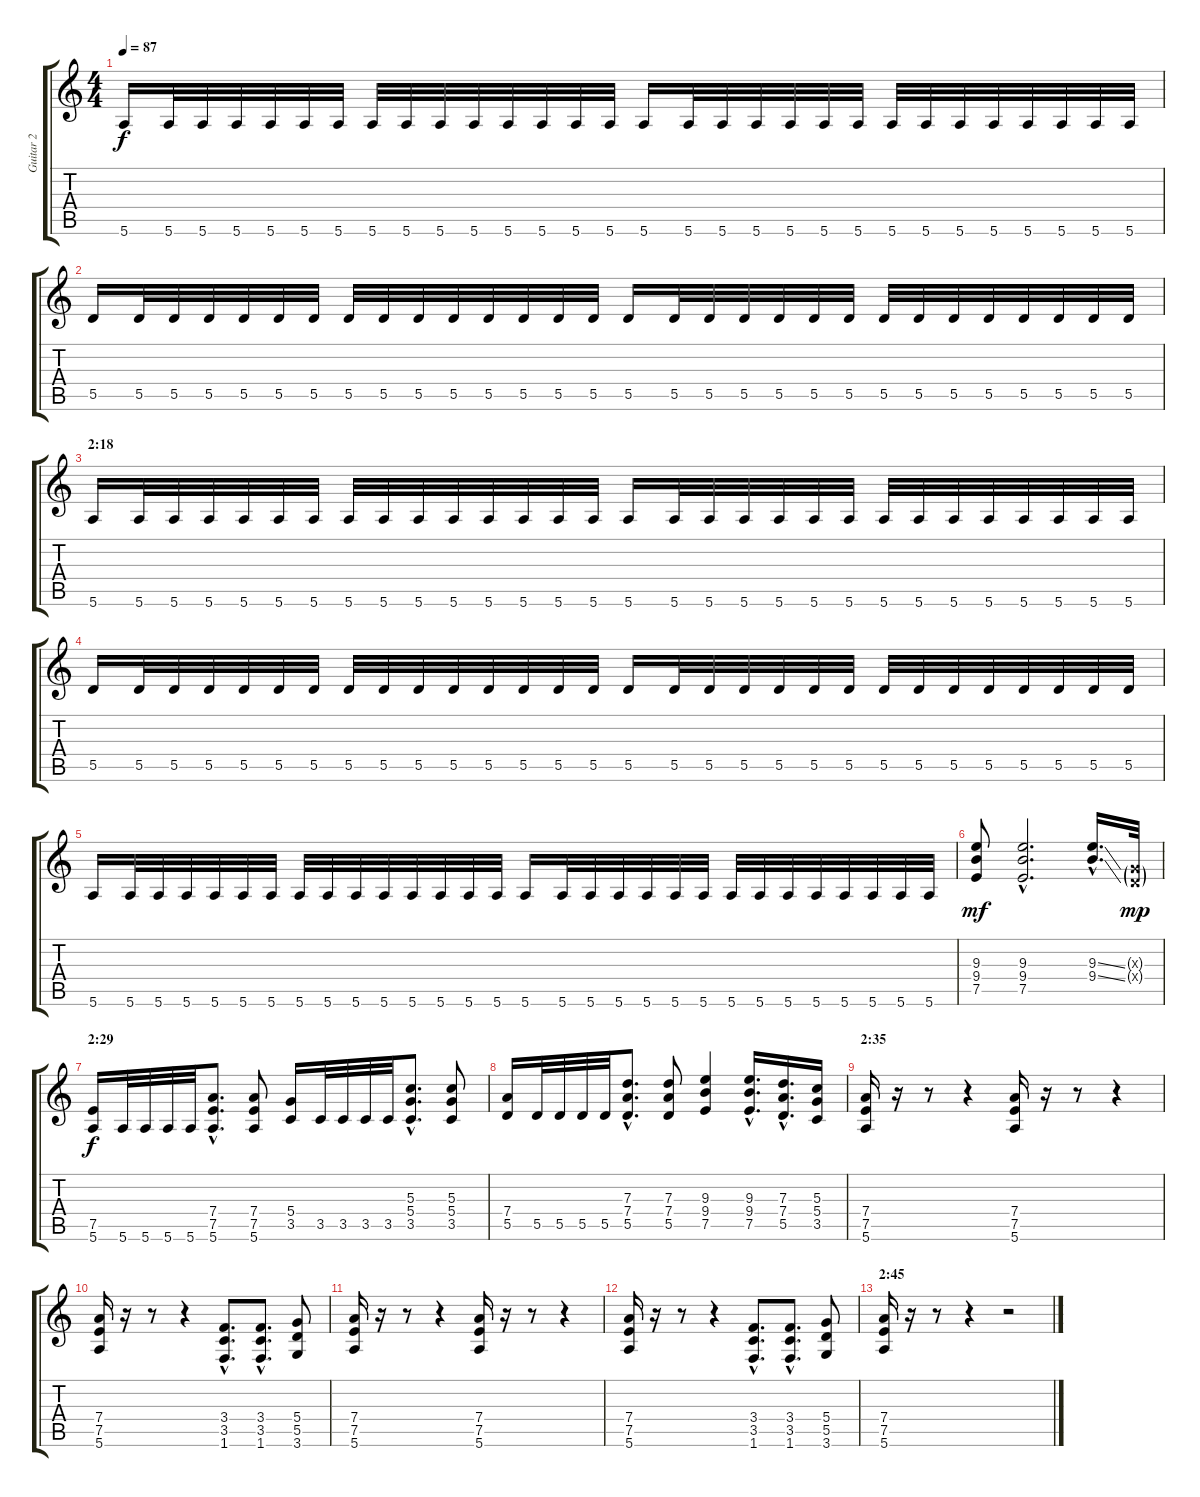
\track ("Guitar 2" "Guitar 2") {instrument distortionguitar}
\staff {score tabs}
\tuning (E4 B3 G3 D3 A2 E2) {hide}
\ts (4 4)
\tempo 87
\clef g2
\ks c
5.6.16{dy f} 5.6.32 5.6.32 5.6.32 5.6.32 5.6.32 5.6.32 5.6.32 5.6.32 5.6.32 5.6.32 5.6.32 5.6.32 5.6.32 5.6.32 5.6.16 5.6.32 5.6.32 5.6.32 5.6.32 5.6.32 5.6.32 5.6.32 5.6.32 5.6.32 5.6.32 5.6.32 5.6.32 5.6.32 5.6.32 |
5.5.16 5.5.32 5.5.32 5.5.32 5.5.32 5.5.32 5.5.32 5.5.32 5.5.32 5.5.32 5.5.32 5.5.32 5.5.32 5.5.32 5.5.32 5.5.16 5.5.32 5.5.32 5.5.32 5.5.32 5.5.32 5.5.32 5.5.32 5.5.32 5.5.32 5.5.32 5.5.32 5.5.32 5.5.32 5.5.32 |
\section ("" "2:18")
5.6.16 5.6.32 5.6.32 5.6.32 5.6.32 5.6.32 5.6.32 5.6.32 5.6.32 5.6.32 5.6.32 5.6.32 5.6.32 5.6.32 5.6.32 5.6.16 5.6.32 5.6.32 5.6.32 5.6.32 5.6.32 5.6.32 5.6.32 5.6.32 5.6.32 5.6.32 5.6.32 5.6.32 5.6.32 5.6.32 |
5.5.16 5.5.32 5.5.32 5.5.32 5.5.32 5.5.32 5.5.32 5.5.32 5.5.32 5.5.32 5.5.32 5.5.32 5.5.32 5.5.32 5.5.32 5.5.16 5.5.32 5.5.32 5.5.32 5.5.32 5.5.32 5.5.32 5.5.32 5.5.32 5.5.32 5.5.32 5.5.32 5.5.32 5.5.32 5.5.32 |
5.6.16 5.6.32 5.6.32 5.6.32 5.6.32 5.6.32 5.6.32 5.6.32 5.6.32 5.6.32 5.6.32 5.6.32 5.6.32 5.6.32 5.6.32 5.6.16 5.6.32 5.6.32 5.6.32 5.6.32 5.6.32 5.6.32 5.6.32 5.6.32 5.6.32 5.6.32 5.6.32 5.6.32 5.6.32 5.6.32 |
(9.3 9.4 7.5).8{dy mf} (9.3{hac} 9.4{hac} 7.5{hac}).2{d} (9.3{ss hac} 9.4{ss hac}).16{d} (0.3{g x} 0.4{g x}).32{dy mp} |
\section ("" "2:29")
(7.5 5.6).16{dy f balance 8} 5.6.32 5.6.32 5.6.32 5.6.32 (7.4{hac} 7.5{hac} 5.6{hac}).8{d} (7.4 7.5 5.6).8 (5.4 3.5).16 3.5.32 3.5.32 3.5.32 3.5.32 (5.3{hac} 5.4{hac} 3.5{hac}).8{d} (5.3 5.4 3.5).8 |
(7.4 5.5).16 5.5.32 5.5.32 5.5.32 5.5.32 (7.3{hac} 7.4{hac} 5.5{hac}).8{d} (7.3 7.4 5.5).8 (9.3 9.4 7.5).4 (9.3{hac} 9.4{hac} 7.5{hac}).16{d} (7.3{hac} 7.4{hac} 5.5{hac}).16{d} (5.3 5.4 3.5).16 |
\section ("" "2:35")
(7.4 7.5 5.6).16 r.16 r.8 r.4 (7.4 7.5 5.6).16 r.16 r.8 r.4 |
(7.4 7.5 5.6).16 r.16 r.8 r.4 (3.4{hac} 3.5{hac} 1.6{hac}).8{d} (3.4{hac} 3.5{hac} 1.6{hac}).8{d} (5.4 5.5 3.6).8 |
(7.4 7.5 5.6).16 r.16 r.8 r.4 (7.4 7.5 5.6).16 r.16 r.8 r.4 |
(7.4 7.5 5.6).16 r.16 r.8 r.4 (3.4{hac} 3.5{hac} 1.6{hac}).8{d} (3.4{hac} 3.5{hac} 1.6{hac}).8{d} (5.4 5.5 3.6).8 |
\section ("" "2:45")
(7.4 7.5 5.6).16 r.16 r.8 r.4 r.2
